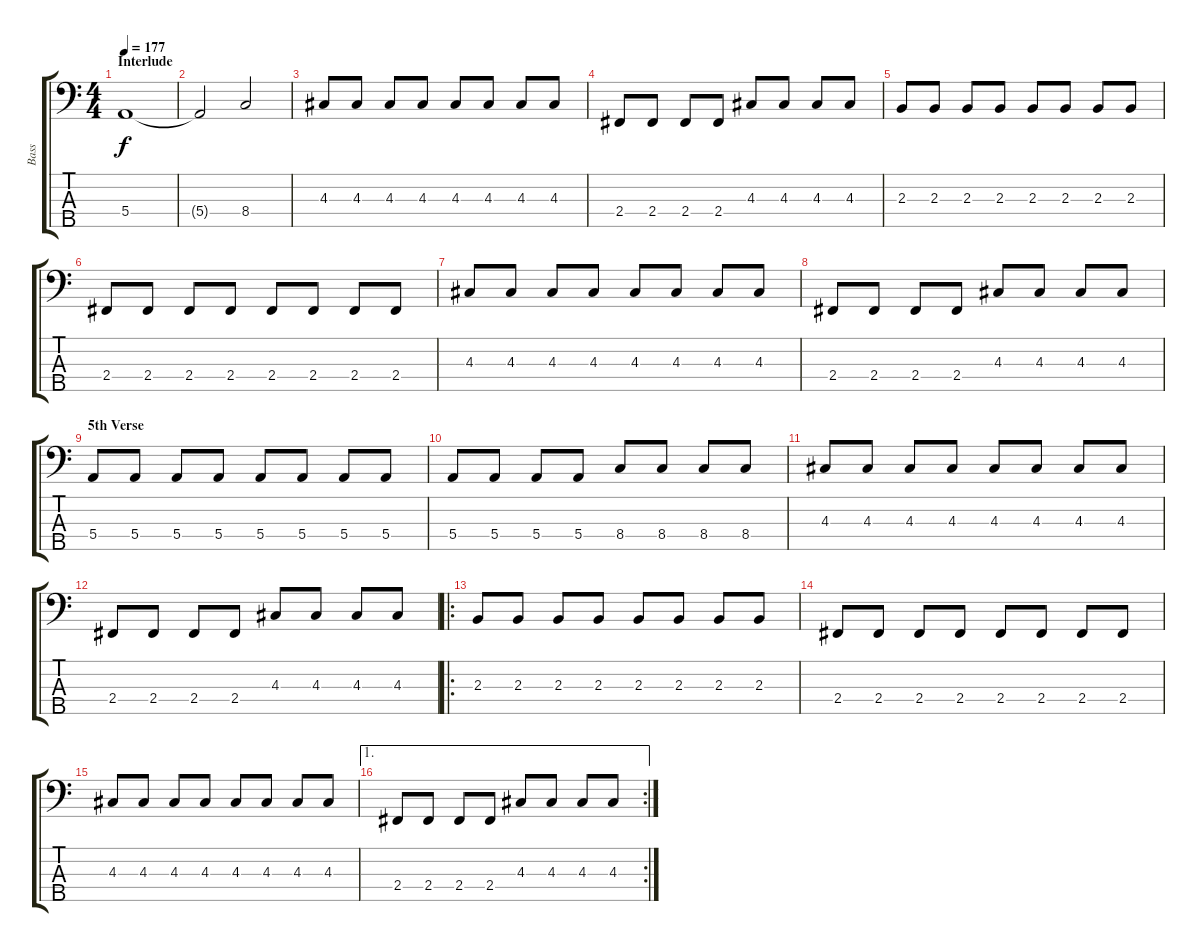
\track ("Bass" "Bass") {instrument electricbassfinger}
\staff {score tabs}
\tuning (G2 D2 A1 E1 B0) {hide}
\ts (4 4)
\section ("" "Interlude")
\tempo 177
\clef f4
\ks c
5.4.1{dy f} |
5.4{t}.2 8.4.2 |
4.3.8 4.3.8 4.3.8 4.3.8 4.3.8 4.3.8 4.3.8 4.3.8 |
2.4.8 2.4.8 2.4.8 2.4.8 4.3.8 4.3.8 4.3.8 4.3.8 |
2.3.8 2.3.8 2.3.8 2.3.8 2.3.8 2.3.8 2.3.8 2.3.8 |
2.4.8 2.4.8 2.4.8 2.4.8 2.4.8 2.4.8 2.4.8 2.4.8 |
4.3.8 4.3.8 4.3.8 4.3.8 4.3.8 4.3.8 4.3.8 4.3.8 |
2.4.8 2.4.8 2.4.8 2.4.8 4.3.8 4.3.8 4.3.8 4.3.8 |
\section ("" "5th Verse")
5.4.8 5.4.8 5.4.8 5.4.8 5.4.8 5.4.8 5.4.8 5.4.8 |
5.4.8 5.4.8 5.4.8 5.4.8 8.4.8 8.4.8 8.4.8 8.4.8 |
4.3.8 4.3.8 4.3.8 4.3.8 4.3.8 4.3.8 4.3.8 4.3.8 |
2.4.8 2.4.8 2.4.8 2.4.8 4.3.8 4.3.8 4.3.8 4.3.8 |
\ro
2.3.8 2.3.8 2.3.8 2.3.8 2.3.8 2.3.8 2.3.8 2.3.8 |
2.4.8 2.4.8 2.4.8 2.4.8 2.4.8 2.4.8 2.4.8 2.4.8 |
4.3.8 4.3.8 4.3.8 4.3.8 4.3.8 4.3.8 4.3.8 4.3.8 |
\ae 1
\rc 2
2.4.8 2.4.8 2.4.8 2.4.8 4.3.8 4.3.8 4.3.8 4.3.8
